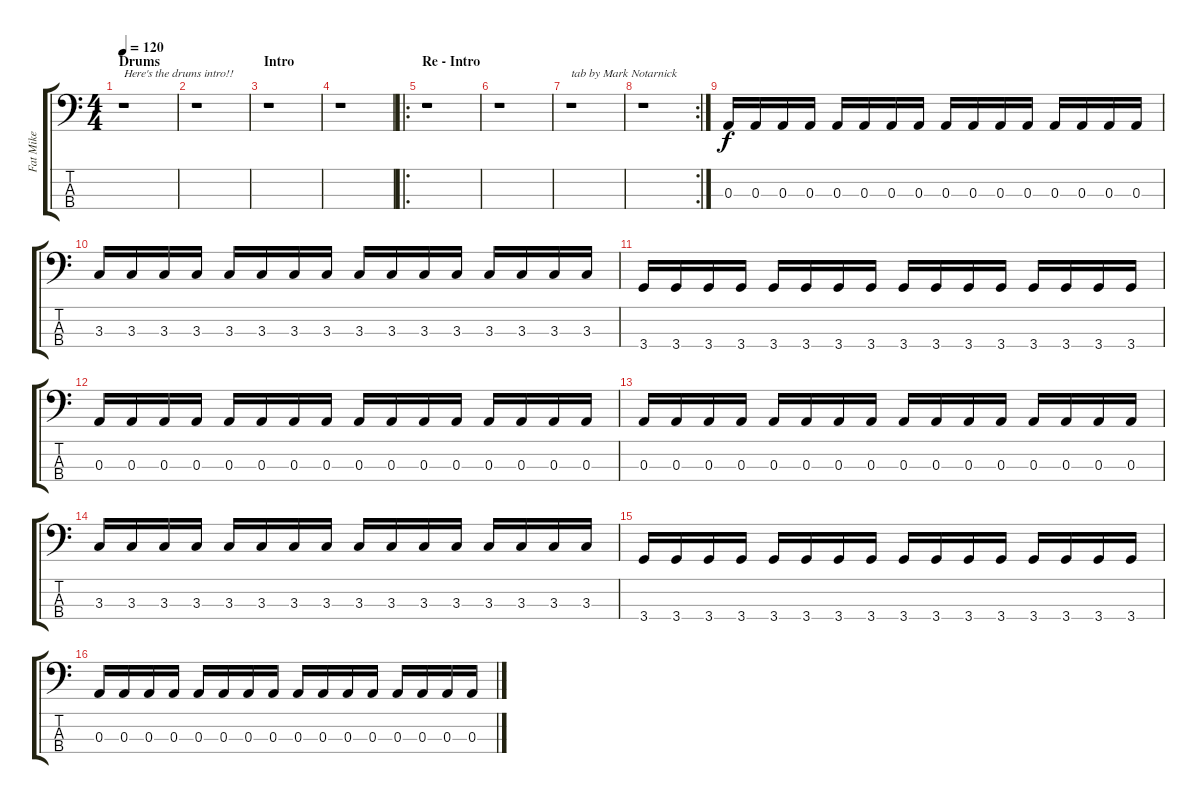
\track ("Fat Mike" "Fat Mike") {instrument electricbasspick}
\staff {score tabs}
\tuning (G2 D2 A1 E1) {hide}
\ts (4 4)
\section ("" "Drums")
\tempo 120
\clef f4
\ks c
r.1{txt "Here's the drums intro!!" dy f instrument electricbasspick} |
r.1 |
\section ("" "Intro")
r.1 |
r.1 |
\ro
\section ("" "Re - Intro")
r.1 |
r.1 |
r.1{txt "tab by Mark Notarnick"} |
\rc 2
r.1 |
0.3.16 0.3.16 0.3.16 0.3.16 0.3.16 0.3.16 0.3.16 0.3.16 0.3.16 0.3.16 0.3.16 0.3.16 0.3.16 0.3.16 0.3.16 0.3.16 |
3.3.16 3.3.16 3.3.16 3.3.16 3.3.16 3.3.16 3.3.16 3.3.16 3.3.16 3.3.16 3.3.16 3.3.16 3.3.16 3.3.16 3.3.16 3.3.16 |
3.4.16 3.4.16 3.4.16 3.4.16 3.4.16 3.4.16 3.4.16 3.4.16 3.4.16 3.4.16 3.4.16 3.4.16 3.4.16 3.4.16 3.4.16 3.4.16 |
0.3.16 0.3.16 0.3.16 0.3.16 0.3.16 0.3.16 0.3.16 0.3.16 0.3.16 0.3.16 0.3.16 0.3.16 0.3.16 0.3.16 0.3.16 0.3.16 |
0.3.16 0.3.16 0.3.16 0.3.16 0.3.16 0.3.16 0.3.16 0.3.16 0.3.16 0.3.16 0.3.16 0.3.16 0.3.16 0.3.16 0.3.16 0.3.16 |
3.3.16 3.3.16 3.3.16 3.3.16 3.3.16 3.3.16 3.3.16 3.3.16 3.3.16 3.3.16 3.3.16 3.3.16 3.3.16 3.3.16 3.3.16 3.3.16 |
3.4.16 3.4.16 3.4.16 3.4.16 3.4.16 3.4.16 3.4.16 3.4.16 3.4.16 3.4.16 3.4.16 3.4.16 3.4.16 3.4.16 3.4.16 3.4.16 |
0.3.16 0.3.16 0.3.16 0.3.16 0.3.16 0.3.16 0.3.16 0.3.16 0.3.16 0.3.16 0.3.16 0.3.16 0.3.16 0.3.16 0.3.16 0.3.16
